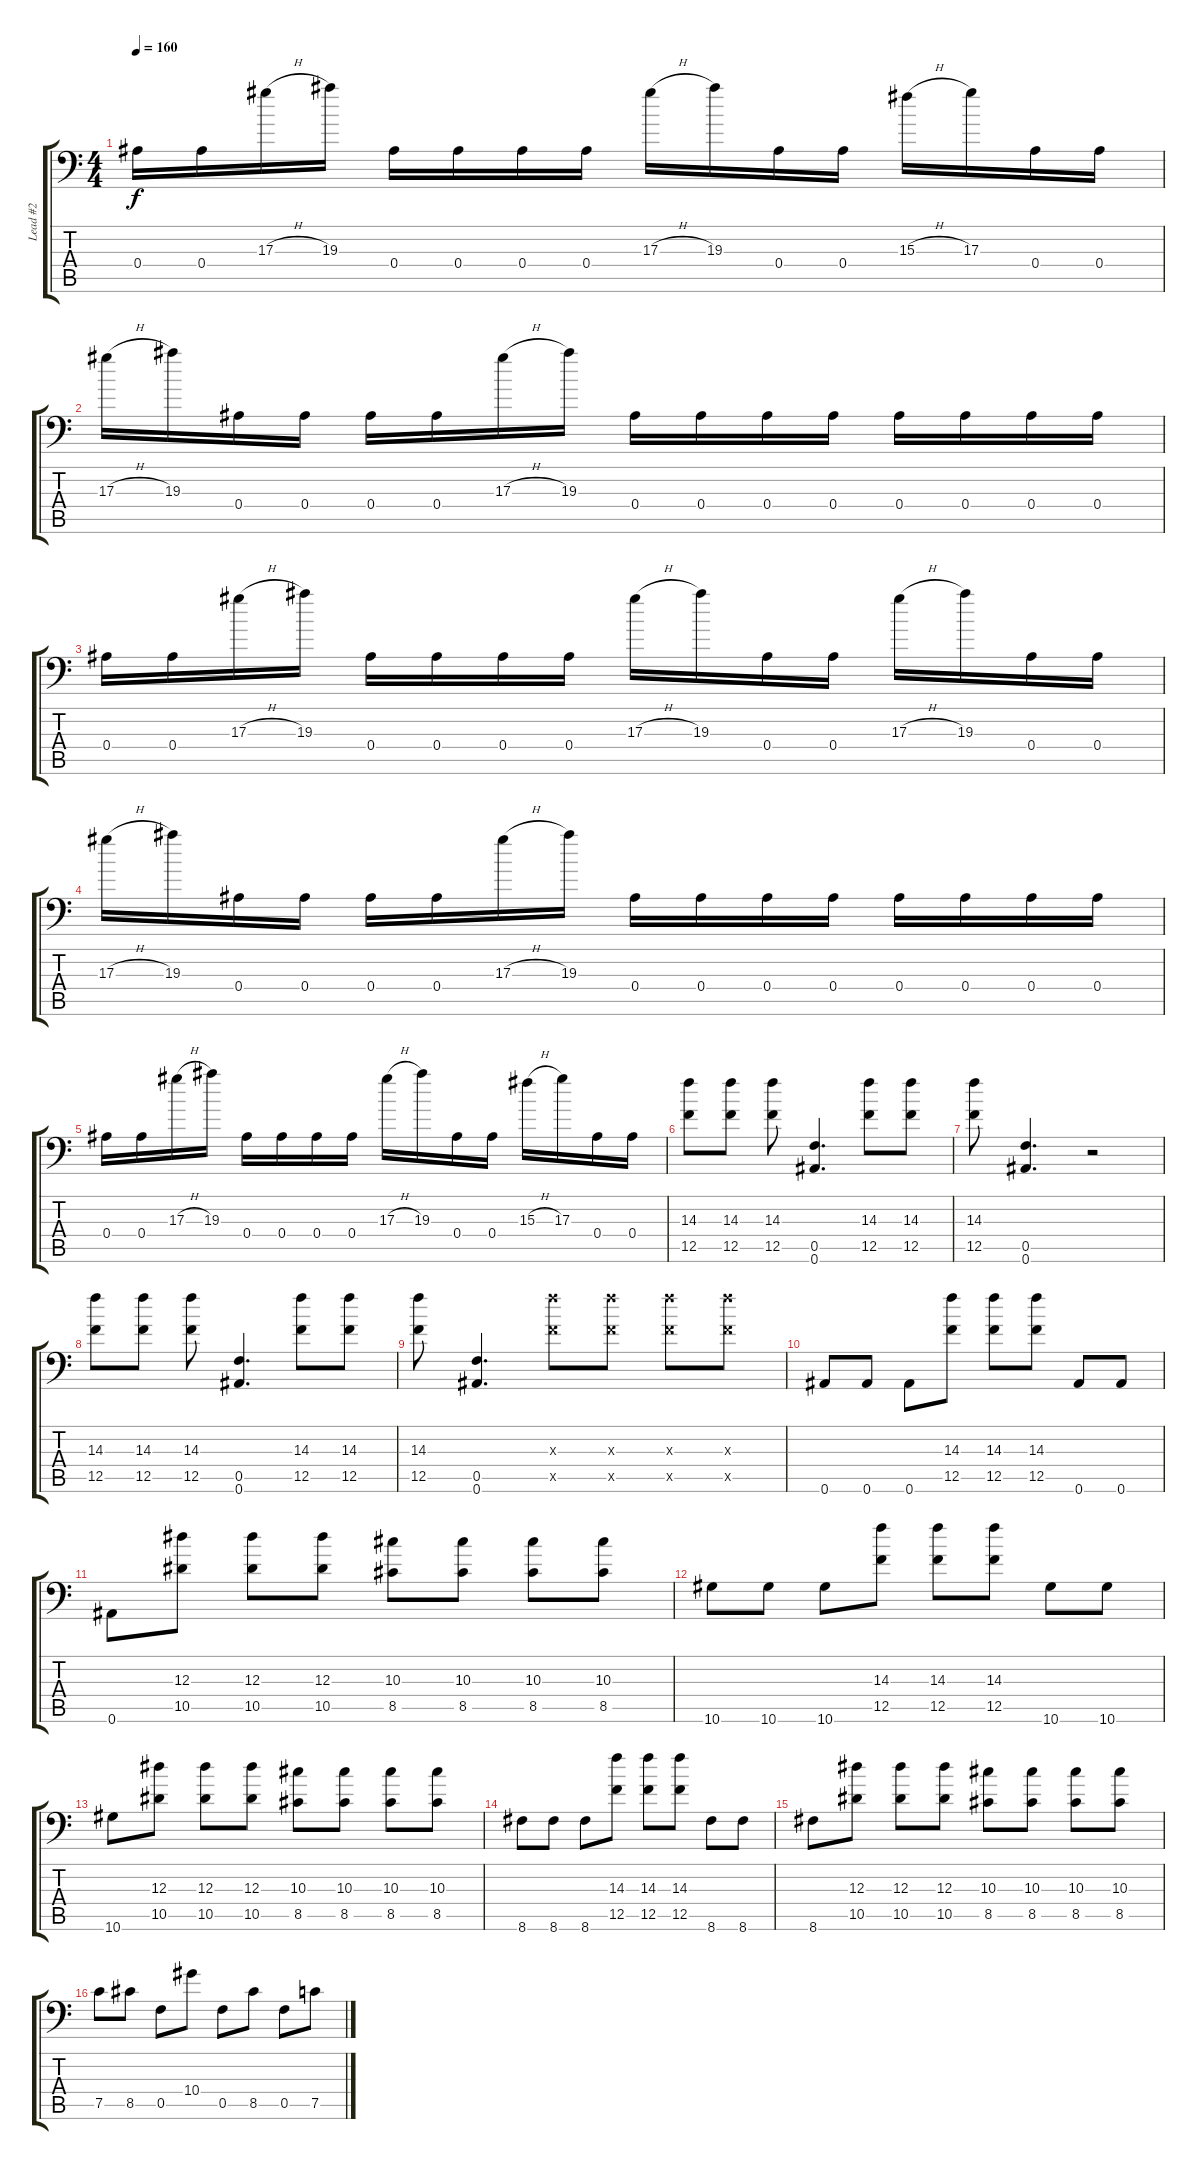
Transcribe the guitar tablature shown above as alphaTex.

\track ("Lead #2" "Lead #2") {instrument distortionguitar}
\staff {score tabs}
\tuning (C4 G3 Eb3 Bb2 F2 Bb1) {hide}
\ts (4 4)
\tempo 160
\clef f4
\ks c
0.4.16{dy f} 0.4.16 17.3{h}.16 19.3.16 0.4.16 0.4.16 0.4.16 0.4.16 17.3{h}.16 19.3.16 0.4.16 0.4.16 15.3{h}.16 17.3.16 0.4.16 0.4.16 |
17.3{h}.16 19.3.16 0.4.16 0.4.16 0.4.16 0.4.16 17.3{h}.16 19.3.16 0.4.16 0.4.16 0.4.16 0.4.16 0.4.16 0.4.16 0.4.16 0.4.16 |
0.4.16 0.4.16 17.3{h}.16 19.3.16 0.4.16 0.4.16 0.4.16 0.4.16 17.3{h}.16 19.3.16 0.4.16 0.4.16 17.3{h}.16 19.3.16 0.4.16 0.4.16 |
17.3{h}.16 19.3.16 0.4.16 0.4.16 0.4.16 0.4.16 17.3{h}.16 19.3.16 0.4.16 0.4.16 0.4.16 0.4.16 0.4.16 0.4.16 0.4.16 0.4.16 |
0.4.16 0.4.16 17.3{h}.16 19.3.16 0.4.16 0.4.16 0.4.16 0.4.16 17.3{h}.16 19.3.16 0.4.16 0.4.16 15.3{h}.16 17.3.16 0.4.16 0.4.16 |
(14.3 12.5).8 (14.3 12.5).8 (14.3 12.5).8 (0.5 0.6).4{d} (14.3 12.5).8 (14.3 12.5).8 |
(14.3 12.5).8 (0.5 0.6).4{d} r.2 |
(14.3 12.5).8 (14.3 12.5).8 (14.3 12.5).8 (0.5 0.6).4{d} (14.3 12.5).8 (14.3 12.5).8 |
(14.3 12.5).8 (0.5 0.6).4{d} (14.3{x} 12.5{x}).8 (14.3{x} 12.5{x}).8 (14.3{x} 12.5{x}).8 (14.3{x} 12.5{x}).8 |
0.6.8 0.6.8 0.6.8 (14.3 12.5).8 (14.3 12.5).8 (14.3 12.5).8 0.6.8 0.6.8 |
0.6.8 (12.3 10.5).8 (12.3 10.5).8 (12.3 10.5).8 (10.3 8.5).8 (10.3 8.5).8 (10.3 8.5).8 (10.3 8.5).8 |
10.6.8 10.6.8 10.6.8 (14.3 12.5).8 (14.3 12.5).8 (14.3 12.5).8 10.6.8 10.6.8 |
10.6.8 (12.3 10.5).8 (12.3 10.5).8 (12.3 10.5).8 (10.3 8.5).8 (10.3 8.5).8 (10.3 8.5).8 (10.3 8.5).8 |
8.6.8 8.6.8 8.6.8 (14.3 12.5).8 (14.3 12.5).8 (14.3 12.5).8 8.6.8 8.6.8 |
8.6.8 (12.3 10.5).8 (12.3 10.5).8 (12.3 10.5).8 (10.3 8.5).8 (10.3 8.5).8 (10.3 8.5).8 (10.3 8.5).8 |
7.5.8 8.5.8 0.5.8 10.4.8 0.5.8 8.5.8 0.5.8 7.5.8
